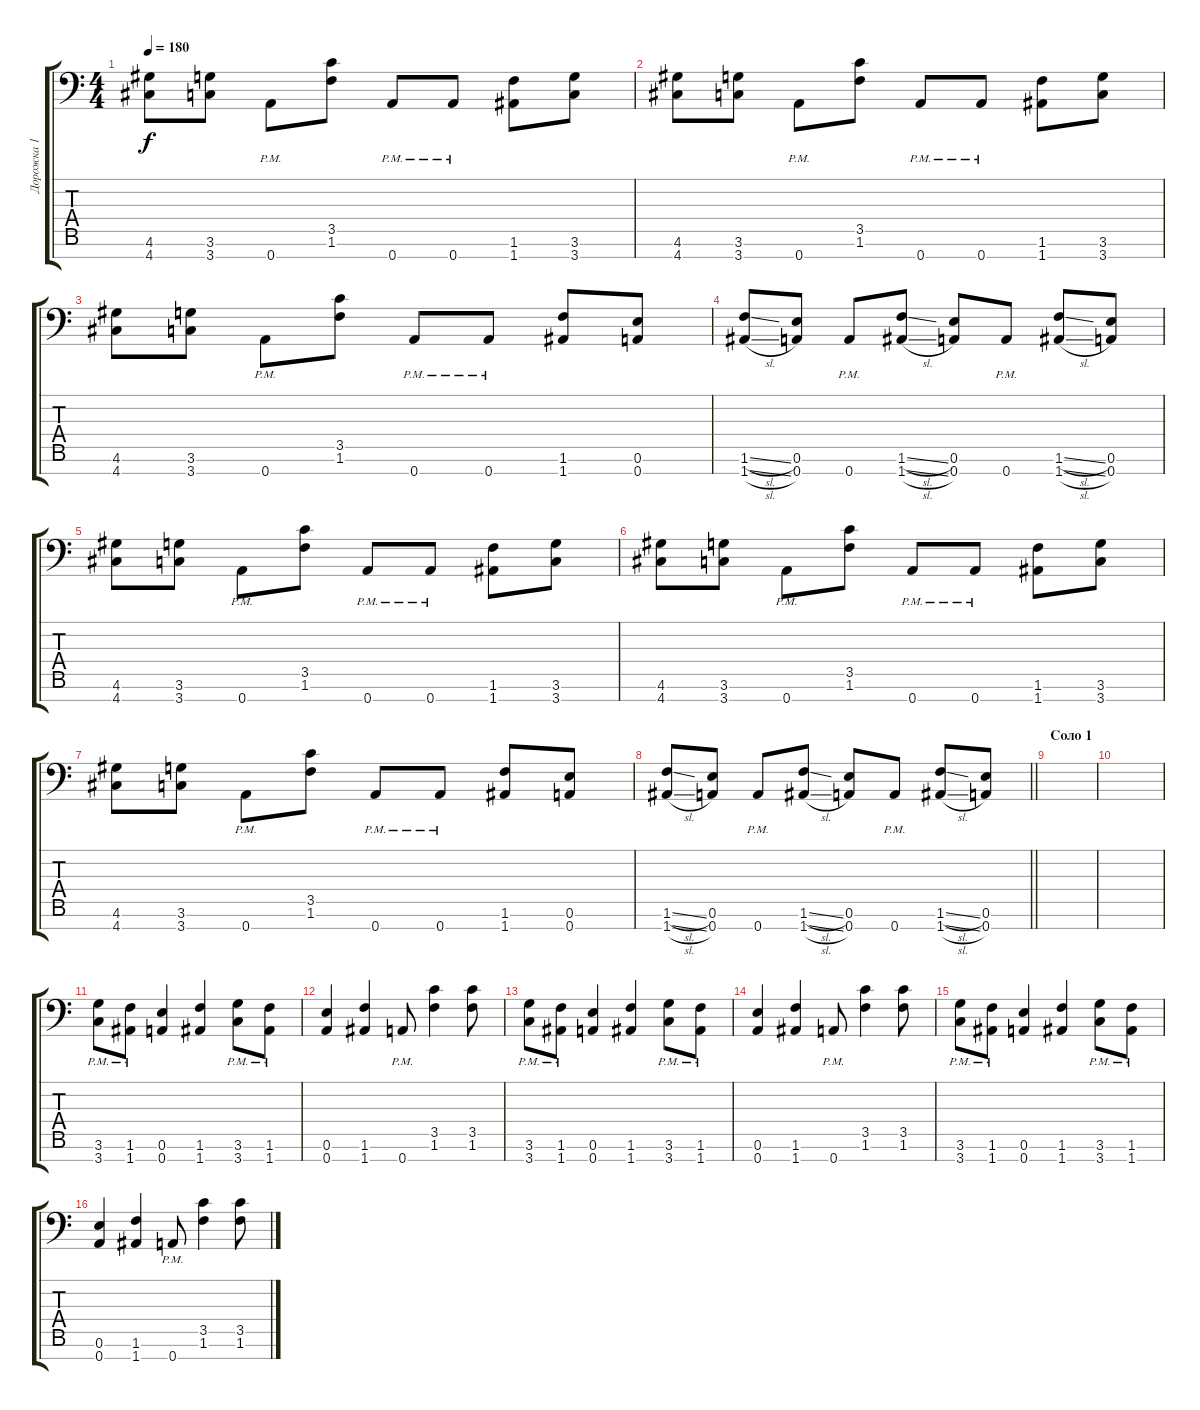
\track ("Дорожка 1" "Дорожка 1") {instrument distortionguitar}
\staff {score tabs}
\tuning (E4 B3 G3 D3 A2 E2 A1) {hide}
\ts (4 4)
\tempo 180
\clef f4
\ks c
(4.6 4.7).8{dy f} (3.6 3.7).8 0.7{pm}.8 (3.5 1.6).8 0.7{pm}.8 0.7{pm}.8 (1.6 1.7).8 (3.6 3.7).8 |
(4.6 4.7).8 (3.6 3.7).8 0.7{pm}.8 (3.5 1.6).8 0.7{pm}.8 0.7{pm}.8 (1.6 1.7).8 (3.6 3.7).8 |
(4.6 4.7).8 (3.6 3.7).8 0.7{pm}.8 (3.5 1.6).8 0.7{pm}.8 0.7{pm}.8 (1.6 1.7).8 (0.6 0.7).8 |
(1.6{sl} 1.7{sl}).8 (0.6 0.7).8 0.7{pm}.8 (1.6{sl} 1.7{sl}).8 (0.6 0.7).8 0.7{pm}.8 (1.6{sl} 1.7{sl}).8 (0.6 0.7).8 |
(4.6 4.7).8 (3.6 3.7).8 0.7{pm}.8 (3.5 1.6).8 0.7{pm}.8 0.7{pm}.8 (1.6 1.7).8 (3.6 3.7).8 |
(4.6 4.7).8 (3.6 3.7).8 0.7{pm}.8 (3.5 1.6).8 0.7{pm}.8 0.7{pm}.8 (1.6 1.7).8 (3.6 3.7).8 |
(4.6 4.7).8 (3.6 3.7).8 0.7{pm}.8 (3.5 1.6).8 0.7{pm}.8 0.7{pm}.8 (1.6 1.7).8 (0.6 0.7).8 |
\barLineRight lightlight
(1.6{sl} 1.7{sl}).8 (0.6 0.7).8 0.7{pm}.8 (1.6{sl} 1.7{sl}).8 (0.6 0.7).8 0.7{pm}.8 (1.6{sl} 1.7{sl}).8 (0.6 0.7).8 |
\section ("" "Соло 1")
|
|
(3.6{pm} 3.7{pm}).8 (1.6{pm} 1.7{pm}).8 (0.6 0.7).4 (1.6 1.7).4 (3.6{pm} 3.7{pm}).8 (1.6{pm} 1.7{pm}).8 |
(0.6 0.7).4 (1.6 1.7).4 0.7{pm}.8 (3.5 1.6).4 (3.5 1.6).8 |
(3.6{pm} 3.7{pm}).8 (1.6{pm} 1.7{pm}).8 (0.6 0.7).4 (1.6 1.7).4 (3.6{pm} 3.7{pm}).8 (1.6{pm} 1.7{pm}).8 |
(0.6 0.7).4 (1.6 1.7).4 0.7{pm}.8 (3.5 1.6).4 (3.5 1.6).8 |
(3.6{pm} 3.7{pm}).8 (1.6{pm} 1.7{pm}).8 (0.6 0.7).4 (1.6 1.7).4 (3.6{pm} 3.7{pm}).8 (1.6{pm} 1.7{pm}).8 |
(0.6 0.7).4 (1.6 1.7).4 0.7{pm}.8 (3.5 1.6).4 (3.5 1.6).8
